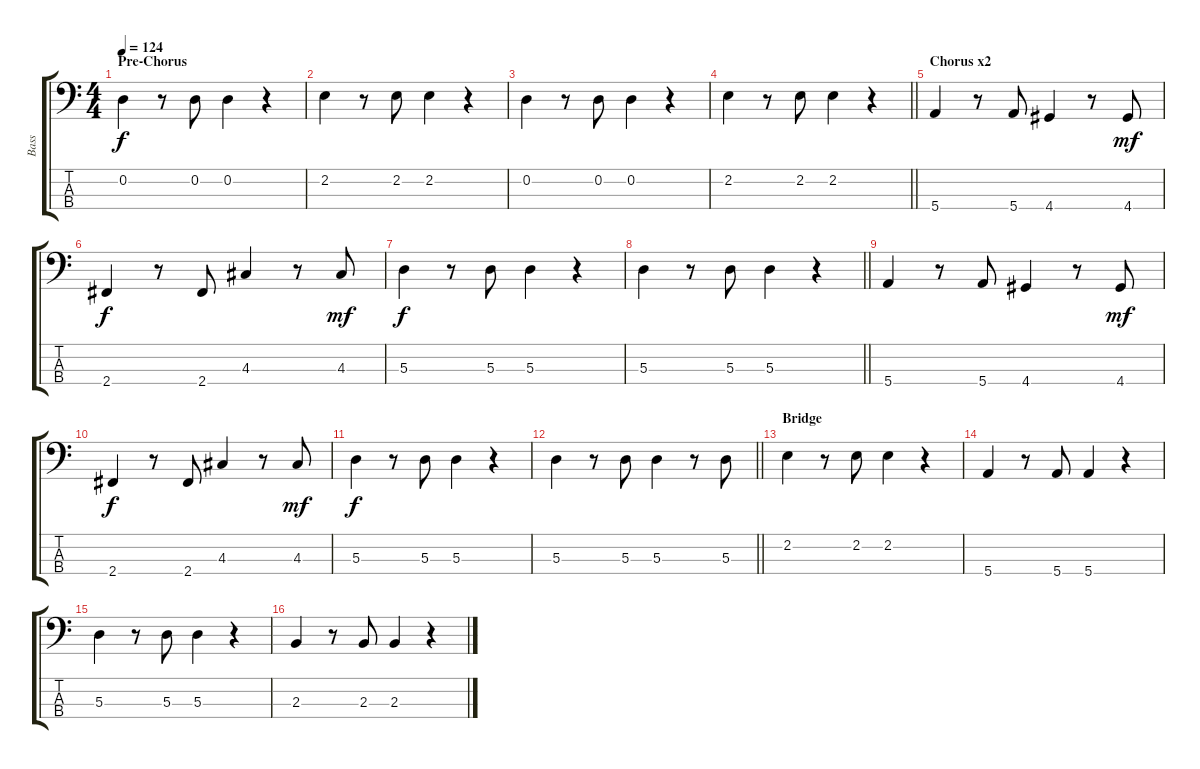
\track ("Bass" "Bass") {instrument electricbassfinger}
\staff {score tabs}
\tuning (G2 D2 A1 E1) {hide}
\ts (4 4)
\section ("" "Pre-Chorus")
\tempo 124
\clef f4
\ks c
0.2.4{dy f} r.8 0.2.8 0.2.4 r.4 |
2.2.4 r.8 2.2.8 2.2.4 r.4 |
0.2.4 r.8 0.2.8 0.2.4 r.4 |
\barLineRight lightlight
2.2.4 r.8 2.2.8 2.2.4 r.4 |
\section ("" "Chorus x2")
5.4.4 r.8 5.4.8 4.4.4 r.8 4.4.8{dy mf} |
2.4.4{dy f} r.8 2.4.8 4.3.4 r.8 4.3.8{dy mf} |
5.3.4{dy f} r.8 5.3.8 5.3.4 r.4 |
\barLineRight lightlight
5.3.4 r.8 5.3.8 5.3.4 r.4 |
5.4.4 r.8 5.4.8 4.4.4 r.8 4.4.8{dy mf} |
2.4.4{dy f} r.8 2.4.8 4.3.4 r.8 4.3.8{dy mf} |
5.3.4{dy f} r.8 5.3.8 5.3.4 r.4 |
\barLineRight lightlight
5.3.4 r.8 5.3.8 5.3.4 r.8 5.3.8 |
\section ("" "Bridge")
2.2.4 r.8 2.2.8 2.2.4 r.4 |
5.4.4 r.8 5.4.8 5.4.4 r.4 |
5.3.4 r.8 5.3.8 5.3.4 r.4 |
2.3.4 r.8 2.3.8 2.3.4 r.4
